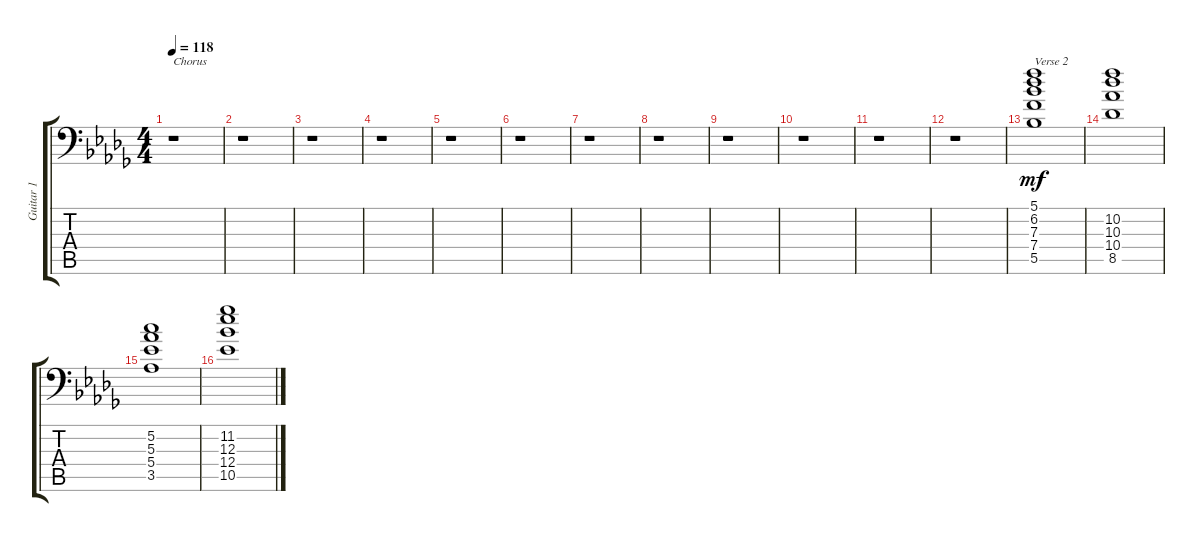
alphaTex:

\track ("Guitar 1" "Guitar 1") {instrument acousticguitarnylon}
\staff {score tabs}
\tuning (C4 G3 Eb3 Bb2 F2 Bb1) {hide}
\ts (4 4)
\tempo 118
\clef f4
\ks db
r.1{txt "Chorus" dy mf} |
r.1 |
r.1 |
r.1 |
r.1 |
r.1 |
r.1 |
r.1 |
r.1 |
r.1 |
r.1 |
r.1 |
(5.1 6.2 7.3 7.4 5.5).1{txt "Verse 2"} |
(10.2 10.3 10.4 8.5).1 |
(5.2 5.3 5.4 3.5).1 |
(11.2 12.3 12.4 10.5).1
